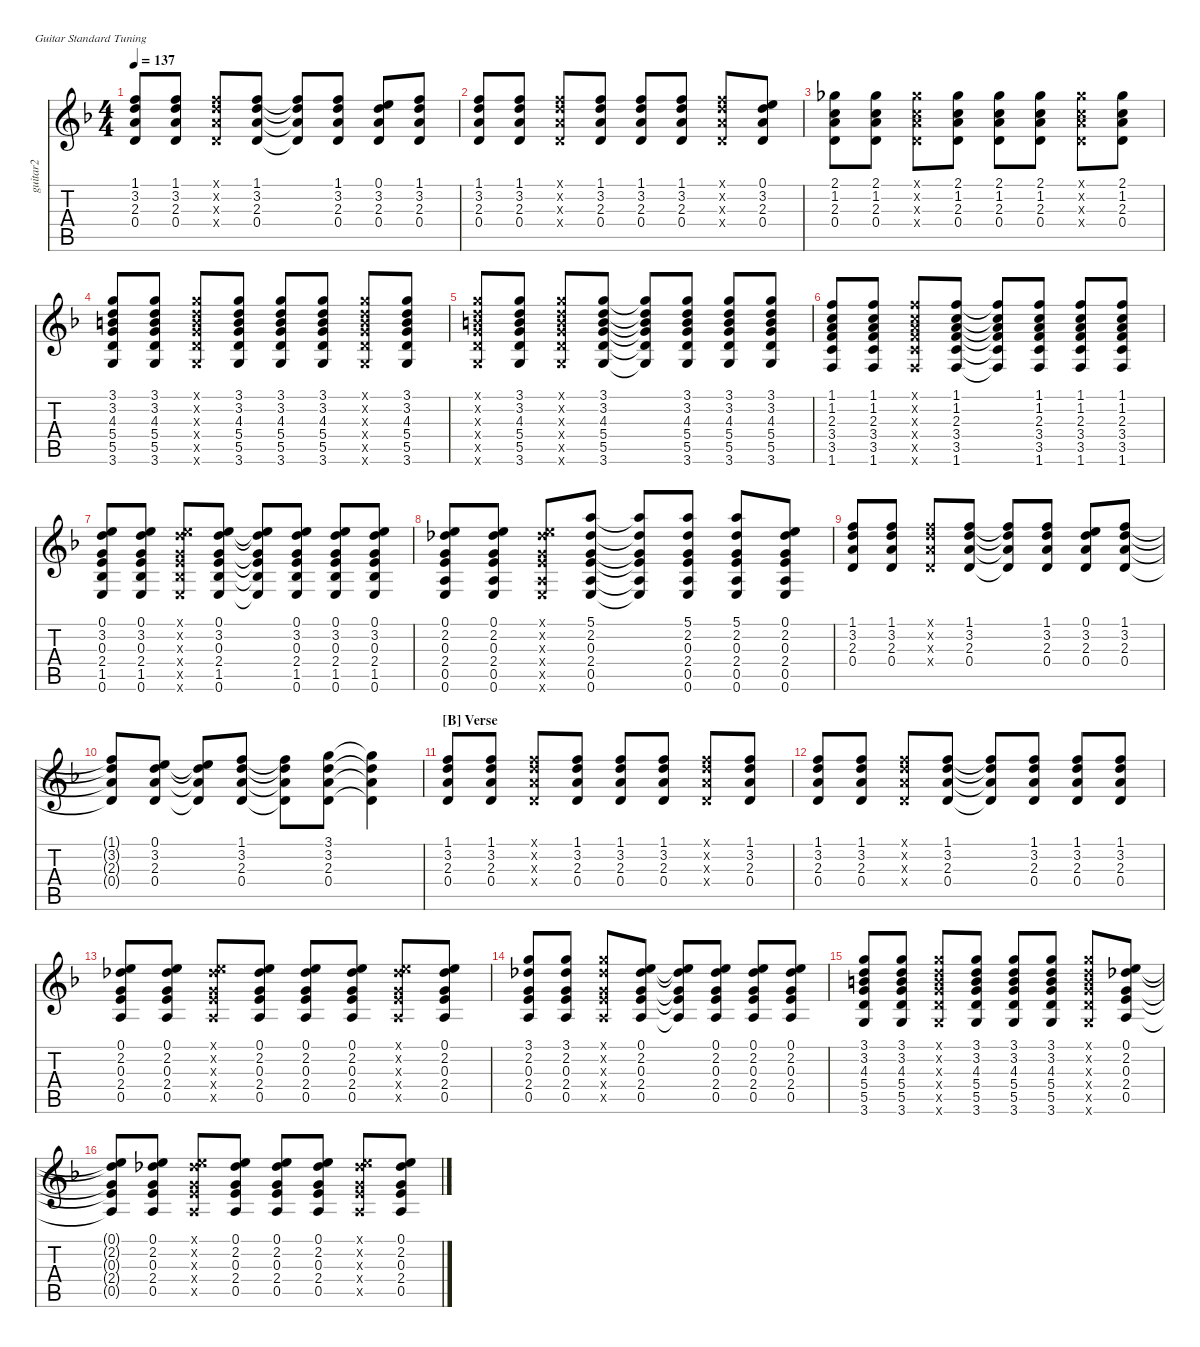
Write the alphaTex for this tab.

\defaultSystemsLayout 4
\hideDynamics
\bracketExtendMode nobrackets
\otherSystemsTrackNameOrientation horizontal
\track ("Guitar2" "guitar2") {defaultSystemsLayout 4 instrument electricguitarclean}
\staff {score tabs}
\tuning (E4 B3 G3 D3 A2 E2)
\ts (4 4)
\tempo 137
\clef g2
\ks f
(0.4{t} 2.3{t} 3.2{t} 1.1{t}).8{dy mf} (0.4 2.3 3.2 1.1).8 (0.4{x} 2.3{x} 3.2{x} 1.1{x}).8 (0.4 2.3 3.2 1.1).8 (0.4{t} 2.3{t} 3.2{t} 1.1{t}).8 (0.4 2.3 3.2 1.1).8 (0.4 2.3 3.2 0.1).8 (0.4 2.3 3.2 1.1).8 |
(0.4 2.3 3.2 1.1).8 (0.4 2.3 3.2 1.1).8 (0.4{x} 2.3{x} 3.2{x} 1.1{x}).8 (0.4 2.3 3.2 1.1).8 (0.4 2.3 3.2 1.1).8 (0.4 2.3 3.2 1.1).8 (0.4{x} 2.3{x} 3.2{x} 1.1{x}).8 (0.4 2.3 3.2 0.1).8 |
(2.3 1.2 2.1 0.4).8 (2.3 1.2 2.1 0.4).8 (2.3{x} 1.2{x} 2.1{x} 0.4{x}).8 (2.3 1.2 2.1 0.4).8 (2.3 1.2 2.1 0.4).8 (2.3 1.2 2.1 0.4).8 (2.3{x} 1.2{x} 2.1{x} 0.4{x}).8 (2.3 1.2 2.1 0.4).8 |
(5.5 5.4 4.3 3.2 3.1 3.6).8 (5.5 5.4 4.3 3.2 3.1 3.6).8 (5.5{x} 5.4{x} 4.3{x} 3.2{x} 3.1{x} 3.6{x}).8 (5.5 5.4 4.3 3.2 3.1 3.6).8 (5.5 5.4 4.3 3.2 3.1 3.6).8 (5.5 5.4 4.3 3.2 3.1 3.6).8 (5.5{x} 5.4{x} 4.3{x} 3.2{x} 3.1{x} 3.6{x}).8 (5.5 5.4 4.3 3.2 3.1 3.6).8 |
(5.5{x} 5.4{x} 4.3{x} 3.2{x} 3.1{x} 3.6{x}).8 (5.5 5.4 4.3 3.2 3.1 3.6).8 (5.5{x} 5.4{x} 4.3{x} 3.2{x} 3.1{x} 3.6{x}).8 (5.5 5.4 4.3 3.2 3.1 3.6).8 (5.5{t} 5.4{t} 4.3{t} 3.2{t} 3.1{t} 3.6{t}).8 (5.5 5.4 4.3 3.2 3.1 3.6).8 (5.5 5.4 4.3 3.2 3.1 3.6).8 (5.5 5.4 4.3 3.2 3.1 3.6).8 |
(3.5 3.4 2.3 1.2 1.1 1.6).8 (3.5 3.4 2.3 1.2 1.1 1.6).8 (3.5{x} 3.4{x} 2.3{x} 1.2{x} 1.1{x} 1.6{x}).8 (3.5 3.4 2.3 1.2 1.1 1.6).8 (3.5{t} 3.4{t} 2.3{t} 1.2{t} 1.1{t} 1.6{t}).8 (3.5 3.4 2.3 1.2 1.1 1.6).8 (3.5 3.4 2.3 1.2 1.1 1.6).8 (3.5 3.4 2.3 1.2 1.1 1.6).8 |
(1.5 3.2 0.1 2.4 0.3 0.6).8 (1.5 3.2 0.1 2.4 0.3 0.6).8 (1.5{x} 3.2{x} 0.1{x} 2.4{x} 0.3{x} 0.6{x}).8 (1.5 3.2 0.1 2.4 0.3 0.6).8 (1.5{t} 3.2{t} 0.1{t} 2.4{t} 0.3{t} 0.6{t}).8 (1.5 3.2 0.1 2.4 0.3 0.6).8 (1.5 3.2 0.1 2.4 0.3 0.6).8 (1.5 3.2 0.1 2.4 0.3 0.6).8 |
(0.5 2.2 2.4 0.3 0.6 0.1).8 (0.5 2.2 2.4 0.3 0.6 0.1).8 (0.5{x} 2.2{x} 2.4{x} 0.3{x} 0.6{x} 0.1{x}).8 (0.5 2.2 2.4 0.3 0.6 5.1).8 (0.5{t} 2.2{t} 2.4{t} 0.3{t} 0.6{t} 5.1{t}).8 (0.5 2.2 2.4 0.3 0.6 5.1).8 (0.5 2.2 2.4 0.3 0.6 5.1).8 (0.5 2.2 2.4 0.3 0.6 0.1).8 |
(0.4 2.3 3.2 1.1).8 (0.4 2.3 3.2 1.1).8 (0.4{x} 2.3{x} 3.2{x} 1.1{x}).8 (0.4 2.3 3.2 1.1).8 (0.4{t} 2.3{t} 3.2{t} 1.1{t}).8 (0.4 2.3 3.2 1.1).8 (0.4 2.3 3.2 0.1).8 (0.4 2.3 3.2 1.1).8 |
(0.4{t} 2.3{t} 3.2{t} 1.1{t}).8 (0.4 2.3 3.2 0.1).8 (0.4{t} 2.3{t} 3.2{t} 0.1{t}).8 (0.4 2.3 3.2 1.1).8 (0.4{t} 2.3{t} 3.2{t} 1.1{t}).8 (0.4 2.3 3.2 3.1).8 (0.4{t} 2.3{t} 3.2{t} 3.1{t}).4 |
\section ("B" "Verse")
(0.4 2.3 3.2 1.1).8 (0.4 2.3 3.2 1.1).8 (0.4{x} 2.3{x} 3.2{x} 1.1{x}).8 (0.4 2.3 3.2 1.1).8 (0.4 2.3 3.2 1.1).8 (0.4 2.3 3.2 1.1).8 (0.4{x} 2.3{x} 3.2{x} 1.1{x}).8 (0.4 2.3 3.2 1.1).8 |
(0.4 2.3 3.2 1.1).8 (0.4 2.3 3.2 1.1).8 (0.4{x} 2.3{x} 3.2{x} 1.1{x}).8 (0.4 2.3 3.2 1.1).8 (0.4{t} 2.3{t} 3.2{t} 1.1{t}).8 (0.4 2.3 3.2 1.1).8 (0.4 2.3 3.2 1.1).8 (0.4 2.3 3.2 1.1).8 |
(0.5 2.4 0.3 2.2 0.1).8 (0.5 2.4 0.3 2.2 0.1).8 (0.5{x} 2.4{x} 0.3{x} 2.2{x} 0.1{x}).8 (0.5 2.4 0.3 2.2 0.1).8 (0.5 2.4 0.3 2.2 0.1).8 (0.5 2.4 0.3 2.2 0.1).8 (0.5{x} 2.4{x} 0.3{x} 2.2{x} 0.1{x}).8 (0.5 2.4 0.3 2.2 0.1).8 |
(0.5 2.4 0.3 2.2 3.1).8 (0.5 2.4 0.3 2.2 3.1).8 (0.5{x} 2.4{x} 0.3{x} 2.2{x} 3.1{x}).8 (0.5 2.4 0.3 2.2 0.1).8 (0.5{t} 2.4{t} 0.3{t} 2.2{t} 0.1{t}).8 (0.5 2.4 0.3 2.2 0.1).8 (0.5 2.4 0.3 2.2 0.1).8 (0.5 2.4 0.3 2.2 0.1).8 |
(5.5 5.4 4.3 3.2 3.1 3.6).8 (5.5 5.4 4.3 3.2 3.1 3.6).8 (5.5{x} 5.4{x} 4.3{x} 3.2{x} 3.1{x} 3.6{x}).8 (5.5 5.4 4.3 3.2 3.1 3.6).8 (5.5 5.4 4.3 3.2 3.1 3.6).8 (5.5 5.4 4.3 3.2 3.1 3.6).8 (5.5{x} 5.4{x} 4.3{x} 3.2{x} 3.1{x} 3.6{x}).8 (0.5 2.4 0.3 2.2 0.1).8 |
(0.5{t} 2.4{t} 0.3{t} 2.2{t} 0.1{t}).8 (0.5 2.4 0.3 2.2 0.1).8 (0.5{x} 2.4{x} 0.3{x} 2.2{x} 0.1{x}).8 (0.5 2.4 0.3 2.2 0.1).8 (0.5 2.4 0.3 2.2 0.1).8 (0.5 2.4 0.3 2.2 0.1).8 (0.5{x} 2.4{x} 0.3{x} 2.2{x} 0.1{x}).8 (0.5 2.4 0.3 2.2 0.1).8
